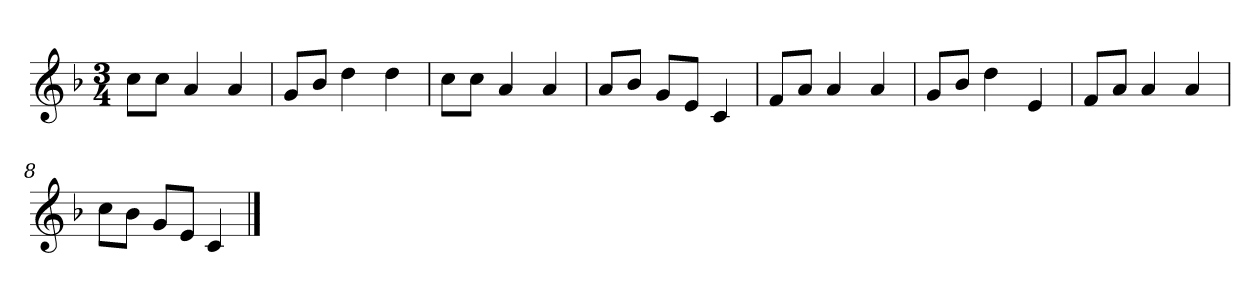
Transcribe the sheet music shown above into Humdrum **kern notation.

**kern
*part1
*staff1
*clefG2
*k[b-]
*F:
*M3/4
=
8cc\L
8cc\J
4a
4a
=2
8g/L
8b-/J
4dd
4dd
=3
8cc\L
8cc\J
4a
4a
=4
8a/L
8b-/J
8g/L
8e/J
4c
=5y
8f/L
8a/J
4a
4a
=6
8g/L
8b-/J
4dd
4e
=7
8f/L
8a/J
4a
4a
=8
8cc\L
8b-\J
8g/L
8e/J
4c
==
*-
